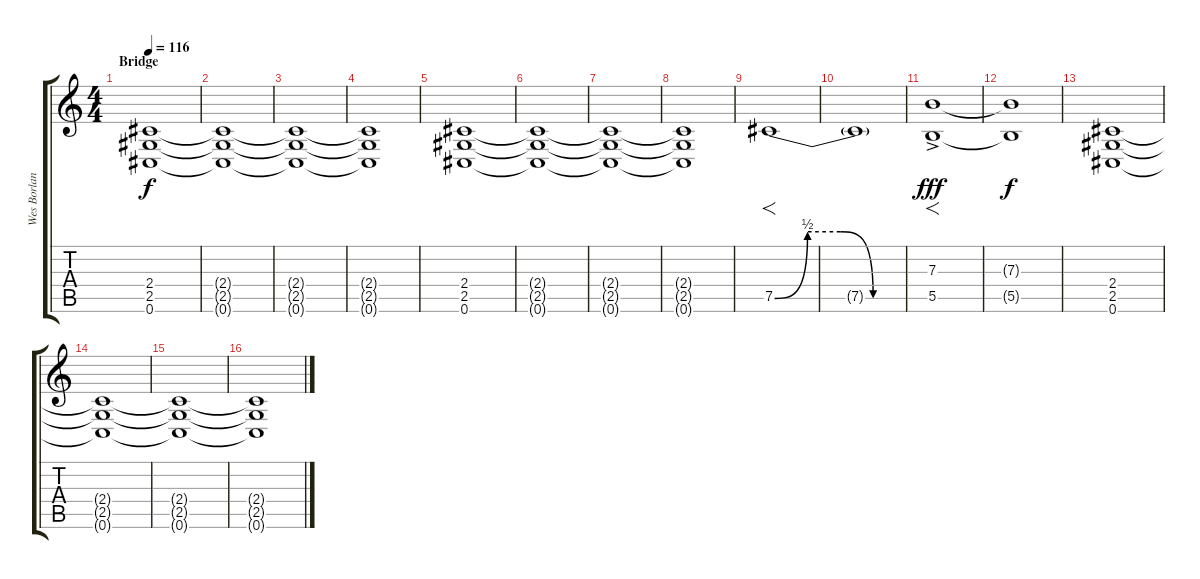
\track ("Wes Borland - Distortion Guitar" "Wes Borlan") {instrument distortionguitar}
\staff {score tabs}
\tuning (Db4 Ab3 E3 B2 Gb2 Db2) {hide}
\ts (4 4)
\section ("" "Bridge")
\tempo 116
\clef g2
\ks c
(2.4 2.5 0.6).1{dy f} |
(2.4{t} 2.5{t} 0.6{t}).1 |
(2.4{t} 2.5{t} 0.6{t}).1 |
(2.4{t} 2.5{t} 0.6{t}).1 |
(2.4 2.5 0.6).1 |
(2.4{t} 2.5{t} 0.6{t}).1 |
(2.4{t} 2.5{t} 0.6{t}).1 |
(2.4{t} 2.5{t} 0.6{t}).1 |
7.5{be (custom 0 0 15 2 30 2 45 0 60 0)}.1{f} |
7.5{t}.1 |
(7.3{ac} 5.5).1{f dy fff} |
(7.3{t} 5.5{t}).1{dy f} |
(2.4 2.5 0.6).1 |
(2.4{t} 2.5{t} 0.6{t}).1 |
(2.4{t} 2.5{t} 0.6{t}).1 |
(2.4{t} 2.5{t} 0.6{t}).1
